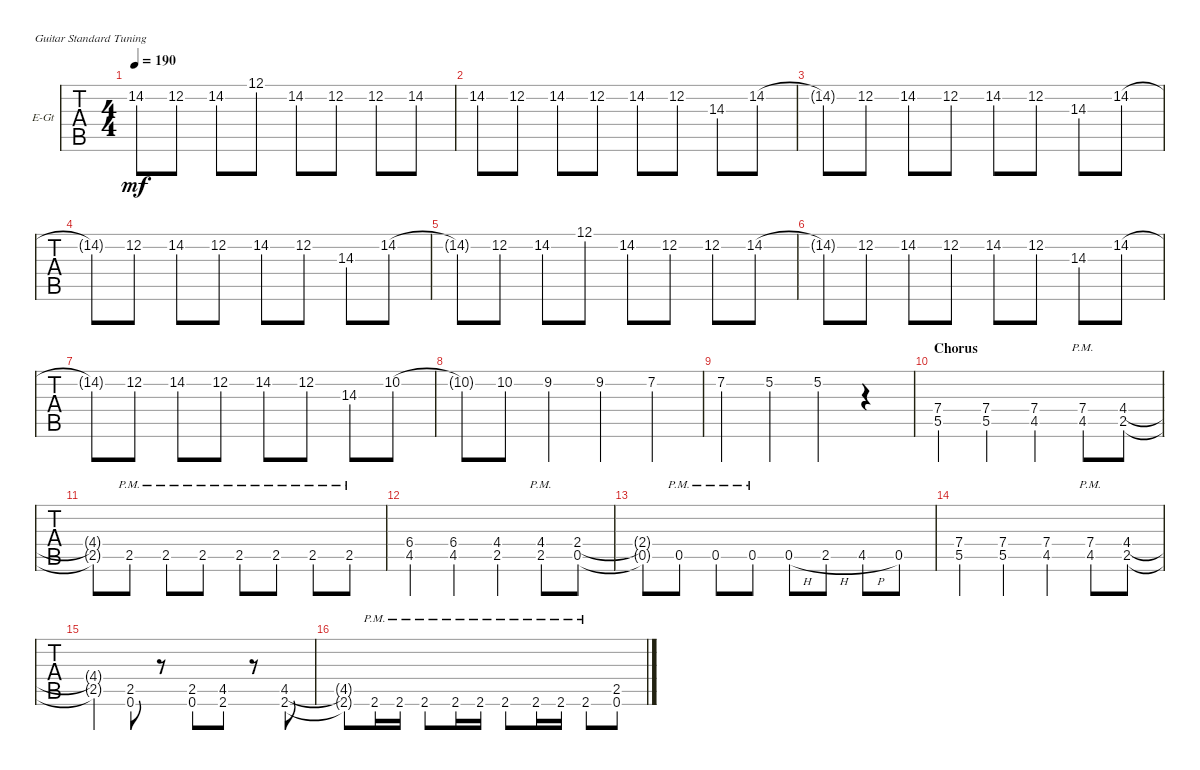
\defaultSystemsLayout 4
\bracketExtendMode groupsimilarinstruments
\firstSystemTrackNameOrientation horizontal
\otherSystemsTrackNameOrientation horizontal
\track ("Cole Train" "E-Gt") {instrument distortionguitar}
\staff {tabs}
\tuning (E4 B3 G3 D3 A2 E2)
\ts (4 4)
\tempo 190
\clef g2
\scale
0.25
\ks c
14.2{t}.8{dy mf} 12.2.8 14.2.8 12.1.8 14.2.8 12.2.8 12.2.8 14.2.8 |
14.2.8 12.2.8 14.2.8 12.2.8 14.2.8 12.2.8 14.3.8 14.2.8 |
14.2{t}.8 12.2.8 14.2.8 12.2.8 14.2.8 12.2.8 14.3.8 14.2.8 |
14.2{t}.8 12.2.8 14.2.8 12.2.8 14.2.8 12.2.8 14.3.8 14.2.8 |
14.2{t}.8 12.2.8 14.2.8 12.1.8 14.2.8 12.2.8 12.2.8 14.2.8 |
\scale
0.198718 14.2{t}.8 12.2.8 14.2.8 12.2.8 14.2.8 12.2.8 14.3.8 14.2.8 |
\scale
0.198718 14.2{t}.8 12.2.8 14.2.8 12.2.8 14.2.8 12.2.8 14.3.8 10.2.8 |
\scale
0.198718 10.2{t}.8 10.2.8 9.2.4 9.2.4 7.2.4 |
\scale
0.403846 7.2.4 5.2.4 5.2.4 r.4 |
\section ("" "Chorus")
\scale
0.386139 (5.5 7.4).4 (5.5 7.4).4 (4.5 7.4).4 (4.5{pm} 7.4{pm}).8 (2.5 4.4).8 |
\scale
0.20462 (2.5{t} 4.4{t}).8 2.5{pm}.8 2.5{pm}.8 2.5{pm}.8 2.5{pm}.8 2.5{pm}.8 2.5{pm}.8 2.5{pm}.8 |
\scale
0.20462 (4.5 6.4).4 (4.5 6.4).4 (2.5 4.4).4 (2.5{pm} 4.4{pm}).8 (0.5 2.4).8 |
\scale
0.20462 (0.5{t} 2.4{t}).8 0.5{pm}.8 0.5{pm}.8 0.5{pm}.8 0.5{h}.8 2.5{h}.8 4.5{h}.8 0.5.8 |
\scale
0.25 (5.5 7.4).4 (5.5 7.4).4 (4.5 7.4).4 (4.5{pm} 7.4{pm}).8 (2.5 4.4).8 |
\scale
0.25 (2.5{t} 4.4{t}).4 (0.6 2.5).8 r.8 (0.6 2.5).8 (2.6 4.5).8 r.8 (2.6 4.5).8 |
\scale
0.25 (2.6{t} 4.5{t}).8 2.6{pm}.16 2.6{pm}.16 2.6{pm}.8 2.6{pm}.16 2.6{pm}.16 2.6{pm}.8 2.6{pm}.16 2.6{pm}.16 2.6{pm}.8 (0.6 2.5).8
